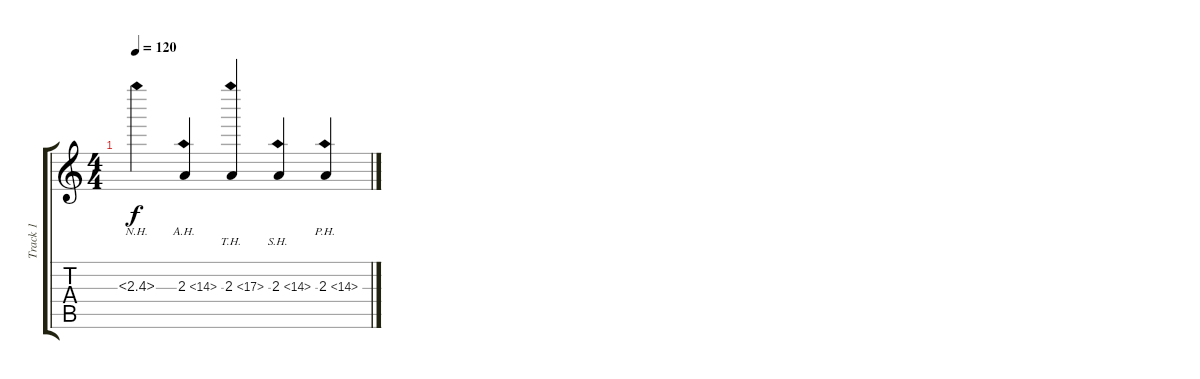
\track ("Track 1" "Track 1") {instrument acousticguitarsteel}
\staff {score tabs}
\tuning (E4 B3 G3 D3 A2 E2) {hide}
\ts (4 4)
\tempo 120
\clef g2
\ks c
2.3{nh}.4{dy f instrument acousticguitarsteel} 2.3{ah 12}.4 2.3{th 15}.4 2.3{sh 12}.4 2.3{ph 12}.4
